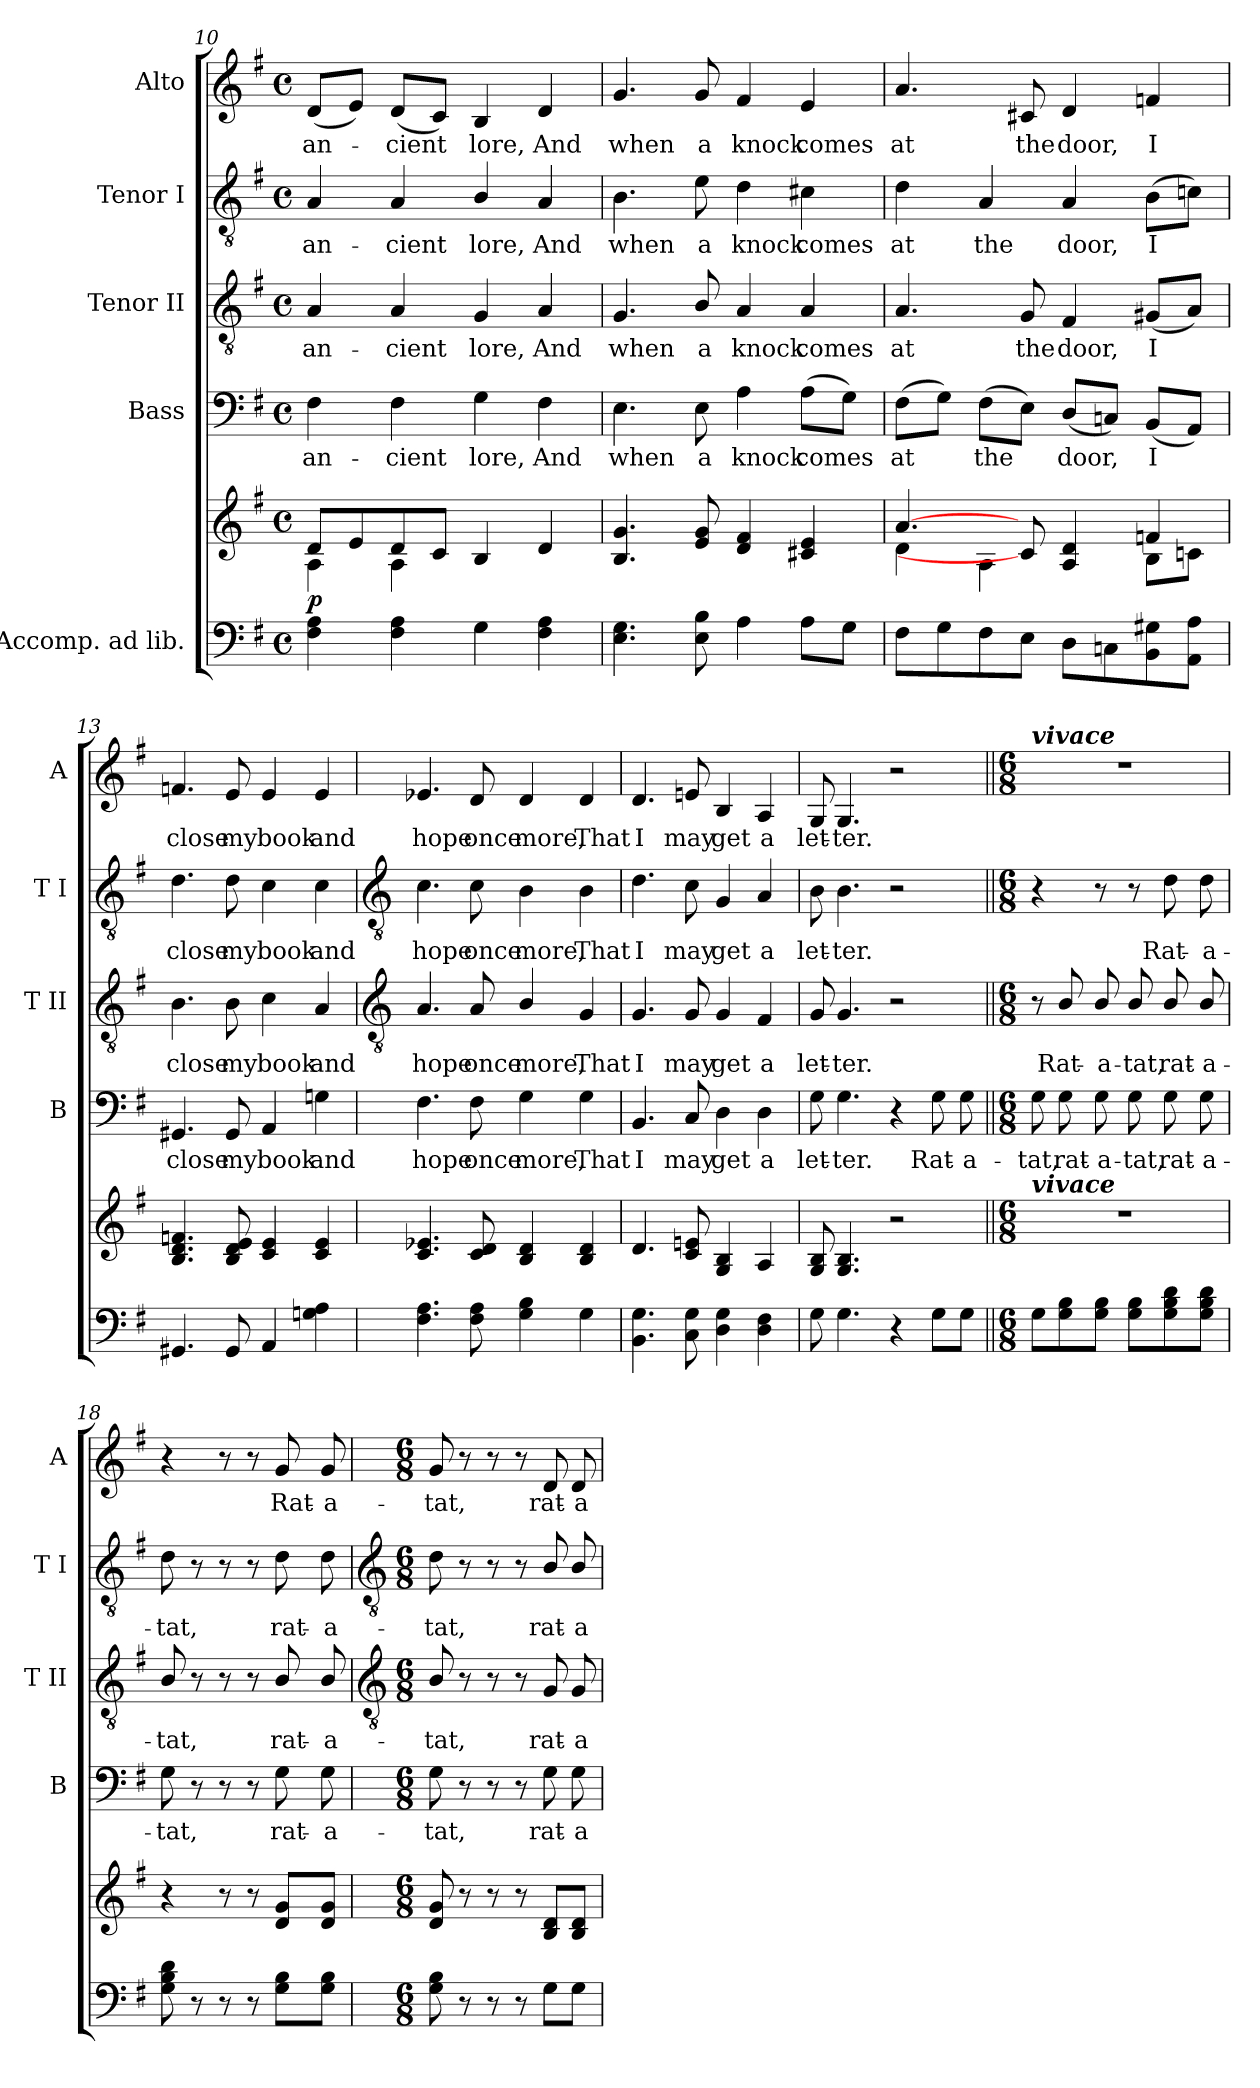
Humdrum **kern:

**kern	**kern	**dynam	**kern	**text	**kern	**text	**kern	**text	**kern	**text
*part5	*part5	*part5	*part4	*part4	*part3	*part3	*part2	*part2	*part1	*part1
*staff6	*staff5	*staff5/6	*staff4	*staff4	*staff3	*staff3	*staff2	*staff2	*staff1	*staff1
*I"Accomp. ad lib.	*	*	*I"Bass	*	*I"Tenor II	*	*I"Tenor I	*	*I"Alto	*
*	*	*	*I'B	*	*I'T II	*	*I'T I	*	*I'A	*
!!LO:LB:g=z
*clefF4	*clefG2	*	*clefF4	*	*clefGv2	*	*clefGv2	*	*clefG2	*
*k[f#]	*k[f#]	*	*k[f#]	*	*k[f#]	*	*k[f#]	*	*k[f#]	*
*G:	*G:	*	*G:	*	*G:	*	*G:	*	*G:	*
*M4/4	*M4/4	*	*M4/4	*	*M4/4	*	*M4/4	*	*M4/4	*
*met(c)	*met(c)	*	*met(c)	*	*met(c)	*	*met(c)	*	*met(c)	*
=10	=10	=10	=10	=10	=10	=10	=10	=10	=10	=10
*	*^	*	*	*	*	*	*	*	*	*
!	!	!	!LO:DY:b	!	!LO:LY:b	!	!LO:LY:b	!	!LO:LY:b	!	!LO:LY:b
4F# 4A	8d/L	4A\	p	4F#	an-	4A	an-	4A	an-	(<8dL	an-
.	8e/	.	.	.	.	.	.	.	.	8eJ)	.
!	!	!	!	!	!LO:LY:b	!	!LO:LY:b	!	!LO:LY:b	!	!LO:LY:b
4F# 4A	8d/	4A\	.	4F#	-cient	4A	-cient	4A	-cient	(<8dL	cient
.	8c/J	.	.	.	.	.	.	.	.	8cJ)	.
!	!	!	!	!	!LO:LY:b	!	!LO:LY:b	!	!LO:LY:b	!	!LO:LY:b
4G	4B	2ryy	.	4G	lore,	4G	lore,	4B/	lore,	4B	lore,
!	!	!	!	!	!LO:LY:b	!	!LO:LY:b	!	!LO:LY:b	!	!LO:LY:b
4F# 4A	4d	.	.	4F#	And	4A	And	4A	And	4d	And
=11	=11	=11	=11	=11	=11	=11	=11	=11	=11	=11	=11
!	!	!	!	!	!LO:LY:b	!	!LO:LY:b	!	!LO:LY:b	!	!LO:LY:b
4.E 4.G	4.B 4.g	1ryy	.	4.E	when	4.G	when	4.B	when	4.g	when
!	!	!	!	!	!LO:LY:b	!	!LO:LY:b	!	!LO:LY:b	!	!LO:LY:b
8E 8B	8e 8g	.	.	8E	a	8B/	a	8e	a	8g	a
!	!	!	!	!	!LO:LY:b	!	!LO:LY:b	!	!LO:LY:b	!	!LO:LY:b
4A	4d 4f#	.	.	4A	knock	4A	knock	4d	knock	4f#	knock
!	!	!	!	!	!LO:LY:b	!	!LO:LY:b	!	!LO:LY:b	!	!LO:LY:b
8AL	4c#X 4e	.	.	(>8AL	comes	4A	comes	4c#X	comes	4e	comes
8GJ	.	.	.	8GJ)	.	.	.	.	.	.	.
=12	=12	=12	=12	=12	=12	=12	=12	=12	=12	=12	=12
!	!	!	!	!	!LO:LY:b	!	!LO:LY:b	!	!LO:LY:b	!	!LO:LY:b
8F#L	[4.a/	4d\	.	(>8F#L	at	4.A	at	4d	at	4.a	at
8G	.	.	.	8GJ)	.	.	.	.	.	.	.
!	!	!	!	!	!LO:LY:b	!	!	!	!LO:LY:b	!	!
8F#	.	4A\	.	(>8F#L	the	.	.	4A	the	.	.
!	!	!	!	!	!	!	!LO:LY:b	!	!	!	!LO:LY:b
8EJ	8c#/]	.	.	8EJ)	.	8G	the	.	.	8c#X	the
!	!	!	!	!	!LO:LY:b	!	!LO:LY:b	!	!LO:LY:b	!	!LO:LY:b
8DL	4A 4d	4ryy	.	(<8DL	door,	4F#	door,	4A	door,	4d	door,
8Cn	.	.	.	8CnJ)	.	.	.	.	.	.	.
!	!	!	!	!	!LO:LY:b	!	!LO:LY:b	!	!LO:LY:b	!	!LO:LY:b
8BB 8G#X	4fn/	8B\L	.	(<8BBL	I	(<8G#XL	I	(>8BL	I	4fn	I
8AA 8AJ	.	8cn\J	.	8AAJ)	.	8AJ)	.	8cnJ)	.	.	.
=13	=13	=13	=13	=13	=13	=13	=13	=13	=13	=13	=13
!	!	!	!	!	!LO:LY:b	!	!LO:LY:b	!	!LO:LY:b	!	!LO:LY:b
*	*v	*v	*	*	*	*	*	*	*	*	*
4.GG#X	4.B 4.d 4.fn	.	4.GG#X	close	4.B	close	4.d	close	4.fn	close
!	!	!	!	!LO:LY:b	!	!LO:LY:b	!	!LO:LY:b	!	!LO:LY:b
8GG#	8B 8d 8e	.	8GG#	my	8B	my	8d	my	8e	my
!	!	!	!	!LO:LY:b	!	!LO:LY:b	!	!LO:LY:b	!	!LO:LY:b
4AA	4c 4e	.	4AA	book	4c	book	4c	book	4e	book
!	!	!	!	!LO:LY:b	!	!LO:LY:b	!	!LO:LY:b	!	!LO:LY:b
4Gn 4A	4c 4e	.	4Gn	and	4A	and	4c	and	4e	and
!!LO:LB:g=z
=14	=14	=14	=14	=14	=14	=14	=14	=14	=14	=14
*	*	*	*	*	*clefGv2	*	*clefGv2	*	*	*
!	!	!	!	!LO:LY:b	!	!LO:LY:b	!	!LO:LY:b	!	!LO:LY:b
4.F# 4.A	4.c 4.e-X	.	4.F#	hope	4.A	hope	4.c	hope	4.e-X	hope
!	!	!	!	!LO:LY:b	!	!LO:LY:b	!	!LO:LY:b	!	!LO:LY:b
8F# 8A	8c 8d	.	8F#	once	8A	once	8c	once	8d	once
!	!	!	!	!LO:LY:b	!	!LO:LY:b	!	!LO:LY:b	!	!LO:LY:b
4G 4B	4B 4d	.	4G	more,	4B/	more,	4B	more,	4d	more,
!	!	!	!	!LO:LY:b	!	!LO:LY:b	!	!LO:LY:b	!	!LO:LY:b
4G	4B 4d	.	4G	That	4G	That	4B	That	4d	That
=15	=15	=15	=15	=15	=15	=15	=15	=15	=15	=15
!	!	!	!	!LO:LY:b	!	!LO:LY:b	!	!LO:LY:b	!	!LO:LY:b
4.BB 4.G	4.d	.	4.BB	I	4.G	I	4.d	I	4.d	I
!	!	!	!	!LO:LY:b	!	!LO:LY:b	!	!LO:LY:b	!	!LO:LY:b
8C 8G	8c 8en	.	8C	may	8G	may	8c	may	8en	may
!	!	!	!	!LO:LY:b	!	!LO:LY:b	!	!LO:LY:b	!	!LO:LY:b
4D 4G	4G/ 4B/	.	4D	get	4G	get	4G	get	4B/	get
!	!	!	!	!LO:LY:b	!	!LO:LY:b	!	!LO:LY:b	!	!LO:LY:b
4D 4F#	4A	.	4D	a	4F#	a	4A	a	4A	a
=16	=16	=16	=16	=16	=16	=16	=16	=16	=16	=16
!	!	!	!	!LO:LY:b	!	!LO:LY:b	!	!LO:LY:b	!	!LO:LY:b
8G	8G 8B	.	8G	let-	8G	let-	8B	let-	8G	let-
!	!	!	!	!LO:LY:b	!	!LO:LY:b	!	!LO:LY:b	!	!LO:LY:b
4.G	4.G 4.B	.	4.G	-ter.	4.G	-ter.	4.B	-ter.	4.G	-ter.
4r	2r	.	4r	.	2r	.	2r	.	2r	.
!	!	!	!	!LO:LY:b	!	!	!	!	!	!
8GL	.	.	8G	Rat-	.	.	.	.	.	.
!	!	!	!	!LO:LY:b	!	!	!	!	!	!
8GJ	.	.	8G	-a-	.	.	.	.	.	.
=17||	=17||	=17||	=17||	=17||	=17||	=17||	=17||	=17||	=17||	=17||
*M6/8	*M6/8	*	*M6/8	*	*M6/8	*	*M6/8	*	*M6/8	*
!	!	!	!	!	!	!	!	!	!LO:TX:a:Bi:t=vivace	!
!	!LO:TX:a:Bi:t=vivace	!	!	!	!	!	!	!	!	!
!	!LO:N:vis=1	!	!	!LO:LY:b	!	!	!	!	!LO:N:vis=1	!
8GL	2.r	.	8G	-tat,	8r	.	4r	.	2.r	.
!	!	!	!	!LO:LY:b	!	!LO:LY:b	!	!	!	!
8G 8B	.	.	8G	rat-	8B/	Rat-	.	.	.	.
!	!	!	!	!LO:LY:b	!	!LO:LY:b	!	!	!	!
8G 8BJ	.	.	8G	-a-	8B/	-a-	8r	.	.	.
!	!	!	!	!LO:LY:b	!	!LO:LY:b	!	!	!	!
8G 8BL	.	.	8G	-tat,	8B/	-tat,	8r	.	.	.
!	!	!	!	!LO:LY:b	!	!LO:LY:b	!	!LO:LY:b	!	!
8G 8B 8d	.	.	8G	rat-	8B/	rat-	8d	Rat-	.	.
!	!	!	!	!LO:LY:b	!	!LO:LY:b	!	!LO:LY:b	!	!
8G 8B 8dJ	.	.	8G	-a-	8B/	-a-	8d	-a-	.	.
=18	=18	=18	=18	=18	=18	=18	=18	=18	=18	=18
!	!	!	!	!LO:LY:b	!	!LO:LY:b	!	!LO:LY:b	!	!
8G 8B 8d	4r	.	8G	-tat,	8B/	-tat,	8d	-tat,	4r	.
8r	.	.	8r	.	8r	.	8r	.	.	.
8r	8r	.	8r	.	8r	.	8r	.	8r	.
8r	8r	.	8r	.	8r	.	8r	.	8r	.
!	!	!	!	!LO:LY:b	!	!LO:LY:b	!	!LO:LY:b	!	!LO:LY:b
8G 8BL	8d 8gL	.	8G	rat-	8B/	rat-	8d	rat-	8g	Rat-
!	!	!	!	!LO:LY:b	!	!LO:LY:b	!	!LO:LY:b	!	!LO:LY:b
8G 8BJ	8d 8gJ	.	8G	-a-	8B/	-a-	8d	-a-	8g	-a-
!!LO:LB:g=z
=19	=19	=19	=19	=19	=19	=19	=19	=19	=19	=19
*	*	*	*	*	*clefGv2	*	*clefGv2	*	*	*
*M6/8	*M6/8	*	*M6/8	*	*M6/8	*	*M6/8	*	*M6/8	*
!	!	!	!	!LO:LY:b	!	!LO:LY:b	!	!LO:LY:b	!	!LO:LY:b
8G 8B	8d 8g	.	8G	-tat,	8B/	-tat,	8d	-tat,	8g	-tat,
8r	8r	.	8r	.	8r	.	8r	.	8r	.
8r	8r	.	8r	.	8r	.	8r	.	8r	.
8r	8r	.	8r	.	8r	.	8r	.	8r	.
!	!	!	!	!LO:LY:b	!	!LO:LY:b	!	!LO:LY:b	!	!LO:LY:b
8GL	8B 8dL	.	8G	rat-	8G	rat-	8B/	rat-	8d	rat-
!	!	!	!	!LO:LY:b	!	!LO:LY:b	!	!LO:LY:b	!	!LO:LY:b
8GJ	8B 8dJ	.	8G	-a-	8G	-a-	8B/	-a-	8d	-a-
=	=	=	=	=	=	=	=	=	=	=
*-	*-	*-	*-	*-	*-	*-	*-	*-	*-	*-
